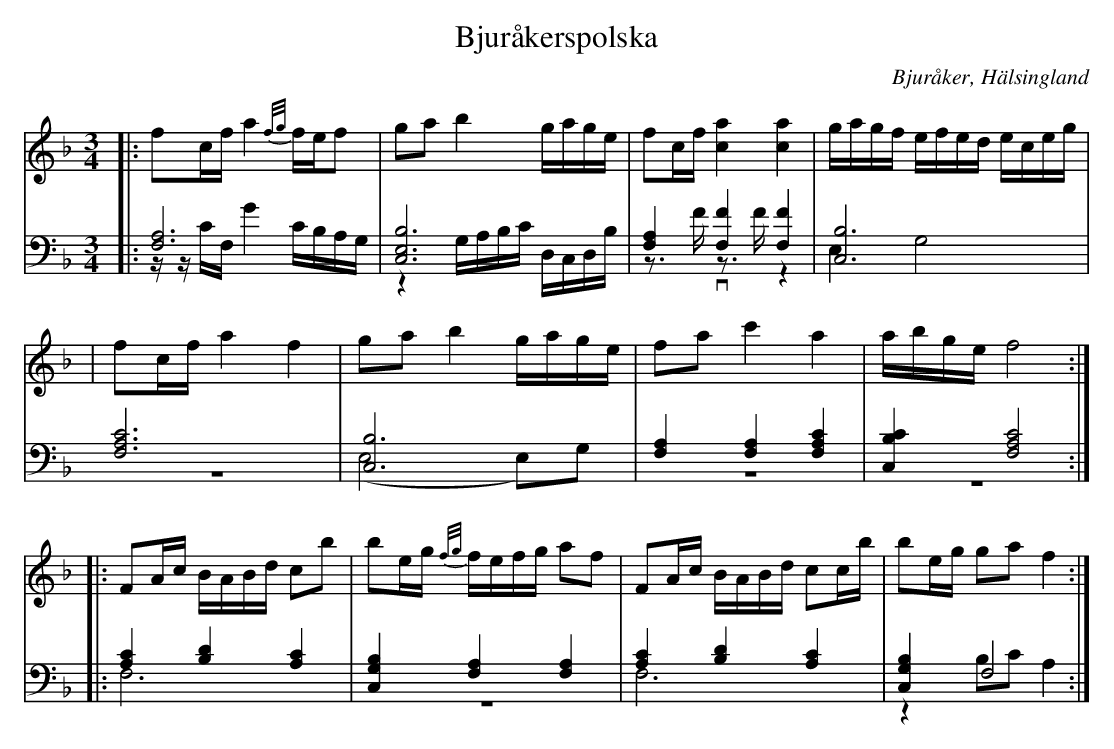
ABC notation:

X:1
T: Bjuråkerspolska
O: Bjuråker, Hälsingland
M: 3/4
L: 1/8
K: F
V:1
V:2
V:3 merge
V: 1
|:fc/f/ a2 {f/g/}f/e/f|ga b2 g/a/g/e/|fc/f/ [c2a2] [c2a2]|g/a/g/f/ e/f/e/d/ e/c/e/g/|
|fc/f/ a2 f2|ga b2 g/a/g/e/|fa c'2 a2| a/b/g/e/ f4:|
|:FA/c/ B/A/B/d/ cb|be/g/ {f/g/}f/e/f/g/ af|FA/c/ B/A/B/d/ cc/b/|be/g/ ga f2:|
V:2 clef=bass
|:[F,6A,6]|[C,6E,6B,6]|[F,2A,2] [F,2F2] [F,2F2]|[C,6B,6]|
[F,6A,6C6]|[C,6B,6]|[F,2A,2] [F,2A,2] [F,2A,2C2]|[C,2B,2C2] [F,4A,4C4]:|
 |:[A,2C2] [B,2D2] [A,2C2]|[C,2G,2B,2] [F,2A,2] [F,2A,2]|[A,2C2] [B,2D2] [A,2C2]|[C,2G,2B,2] F,4 :|
V:3 clef=bass
 |:z/z/C/F,/ G2 C/B,/A,/G,/|z2 G,/A,/B,/C/ D,/C,/D,/B,/|z>Fv z>F z2|E,2 G,4|
 |z6|(E,4 E,)G,|z6|z6:|
|:F,6|z6|F,6|z2 B,C A,2:|
